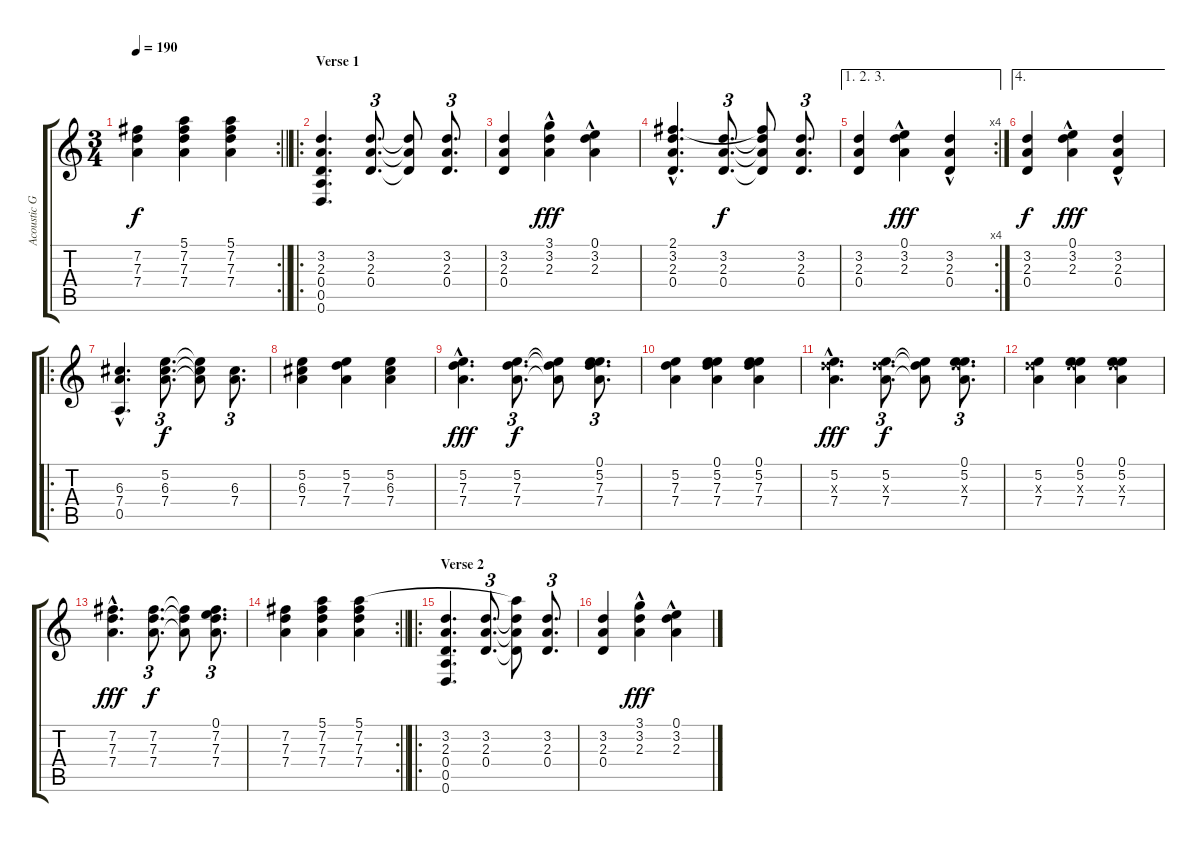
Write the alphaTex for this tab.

\track ("Acoustic Guitar" "Acoustic G") {instrument acousticguitarsteel}
\staff {score tabs}
\tuning (E4 B3 G3 D3 A2 D2) {hide}
\rc 2
\ts (3 4)
\tempo 190
\clef g2
\barLineRight lightlight
\ks c
(7.2 7.3 7.4).4{dy f} (5.1 7.2 7.3 7.4).4 (5.1 7.2 7.3 7.4).4 |
\ro
\section ("" "Verse 1")
(3.2 2.3 0.4 0.5 0.6).4{d} (3.2 2.3 0.4).8{d tu (3 2)} (3.2{t} 2.3{t} 0.4{t}).8 (3.2 2.3 0.4).8{d tu (3 2)} |
(3.2 2.3 0.4).4 (3.1{hac} 3.2 2.3).4{dy fff} (0.1{hac} 3.2 2.3).4 |
(2.1{hac} 3.2 2.3 0.4).4{d} (3.2 2.3 0.4).8{d tu (3 2) dy f} (2.1{t} 3.2{t} 2.3{t} 0.4{t}).8 (3.2 2.3 0.4).8{d tu (3 2)} |
\ae (1 2 3)
\rc 4
(3.2 2.3 0.4).4 (0.1{hac} 3.2 2.3).4{dy fff} (3.2{hac} 2.3 0.4).4 |
\ae 4
(3.2 2.3 0.4).4{dy f} (0.1{hac} 3.2 2.3).4{dy fff} (3.2{hac} 2.3 0.4).4 |
\ro
(6.3{hac} 7.4 0.5).4{d} (5.2 6.3 7.4).8{d tu (3 2) dy f} (5.2{t} 6.3{t} 7.4{t}).8 (6.3 7.4).8{d tu (3 2)} |
(5.2 6.3 7.4).4 (5.2 7.3 7.4).4 (5.2 6.3 7.4).4 |
(5.2 7.3{hac} 7.4).4{d dy fff} (5.2 7.3 7.4).8{d tu (3 2) dy f} (5.2{t} 7.3{t} 7.4{t}).8 (0.1 5.2 7.3 7.4).8{d tu (3 2)} |
(5.2 7.3 7.4).4 (0.1 5.2 7.3 7.4).4 (0.1 5.2 7.3 7.4).4 |
(5.2{hac} 7.3{hac x} 7.4).4{d dy fff} (5.2 7.3{x} 7.4).8{d tu (3 2) dy f} (5.2{t} 7.3{t} 7.4{t}).8 (0.1 5.2 7.3{x} 7.4).8{d tu (3 2)} |
(5.2 7.3{x} 7.4).4 (0.1 5.2 7.3{x} 7.4).4 (0.1 5.2 7.3{x} 7.4).4 |
(7.2{hac} 7.3{hac} 7.4).4{d dy fff} (7.2 7.3 7.4).8{d tu (3 2) dy f} (7.2{t} 7.3{t} 7.4{t}).8 (0.1 7.2 7.3 7.4).8{d tu (3 2)} |
\rc 2
\barLineRight lightlight
(7.2 7.3 7.4).4 (5.1 7.2 7.3 7.4).4 (5.1 7.2 7.3 7.4).4 |
\ro
\section ("" "Verse 2")
(3.2 2.3 0.4 0.5 0.6).4{d} (3.2 2.3 0.4).8{d tu (3 2)} (5.1{t} 3.2{t} 2.3{t} 0.4{t}).8 (3.2 2.3 0.4).8{d tu (3 2)} |
(3.2 2.3 0.4).4 (3.1{hac} 3.2 2.3).4{dy fff} (0.1{hac} 3.2 2.3).4
